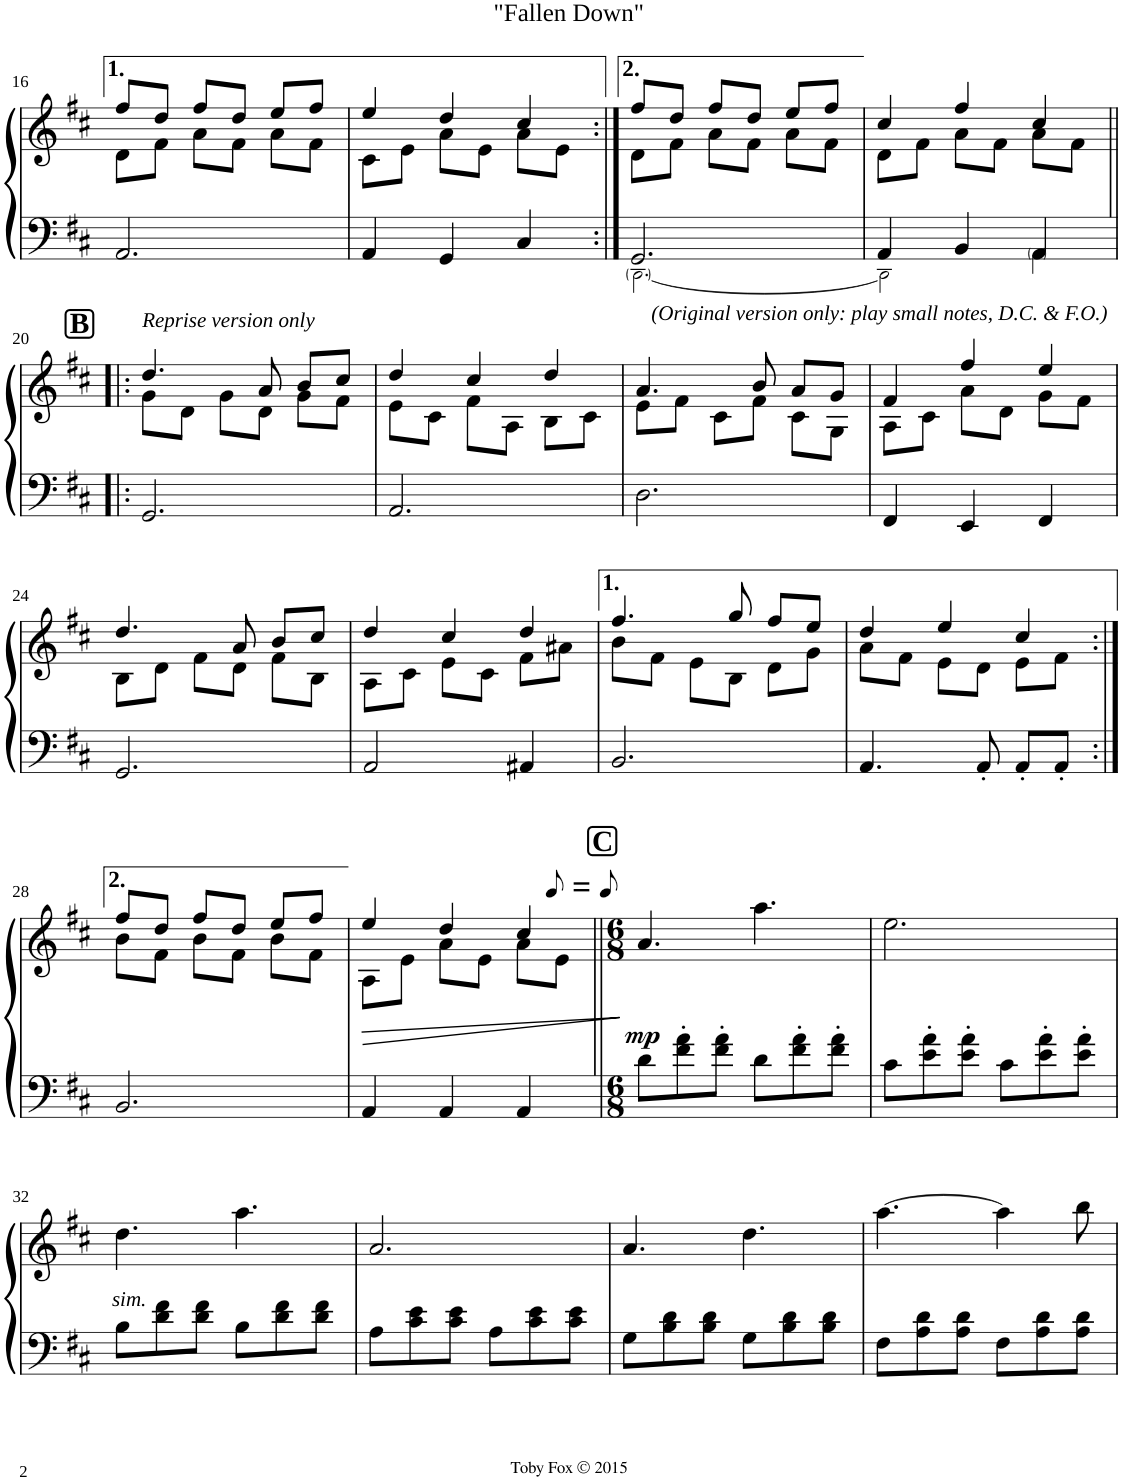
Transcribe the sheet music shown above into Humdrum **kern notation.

**kern	**kern	**dynam
*part1	*part1	*part1
*staff2	*staff1	*staff1/2
*I"Piano	*	*
*I'Pno	*	*
!!LO:PB:g=z
*clefF4	*clefG2	*
*k[f#c#]	*k[f#c#]	*
*M3/4	*M3/4	*
=16	=16	=16
*	*^	*
2.AA/	8ff#/L	8d\L	.
.	8dd/J	8f#\J	.
.	8ff#/L	8a\L	.
.	8dd/J	8f#\J	.
.	8ee/L	8a\L	.
.	8ff#/J	8f#\J	.
=17	=17	=17	=17
4AA/	4ee/	8c#\L	.
.	.	8e\J	.
4GG/	4dd/	8a\L	.
.	.	8e\J	.
4C#/	4cc#/	8a\L	.
.	.	8e\J	.
=18:|!	=18:|!	=18:|!	=18:|!
*^	*	*	*
!LO:TX:b:i:t=(Original version only&colon; play small notes, D.C. & F.O.)	!	!	!	!
2.GG/	2.DD\	8ff#/L	8d\L	.
.	.	8dd/J	8f#\J	.
.	.	8ff#/L	8a\L	.
.	.	8dd/J	8f#\J	.
.	.	8ee/L	8a\L	.
.	.	8ff#/J	8f#\J	.
=19	=19	=19	=19	=19
4AA/	2DD!\]	4cc#/	8d\L	.
.	.	.	8f#\J	.
4BB/	.	4ff#/	8a\L	.
.	.	.	8f#\J	.
4AA/	4AA\	4cc#/	8a\L	.
.	.	.	8f#\J	.
*v	*v	*	*	*
!!LO:LB:g=z	!!
!!LO:REH:place=s1:a:B:cj:fs=14:t=B	!!
=20!|:	=20!|:	=20!|:	=20!|:
!	!LO:TX:a:i:t=Reprise version only	!	!
2.GG/	4.dd/	8g\L	.
.	.	8d\J	.
.	.	8g\L	.
.	8a/	8d\J	.
.	8b/L	8g\L	.
.	8cc#/J	8f#\J	.
=21	=21	=21	=21
2.AA/	4dd/	8e\L	.
.	.	8c#\J	.
.	4cc#/	8f#\L	.
.	.	8A\J	.
.	4dd/	8B\L	.
.	.	8c#\J	.
=22	=22	=22	=22
2.D\	4.a/	8e\L	.
.	.	8f#\J	.
.	.	8c#\L	.
.	8b/	8f#\J	.
.	8a/L	8c#\L	.
.	8g/J	8G\J	.
=23	=23	=23	=23
4FF#/	4f#/	8A\L	.
.	.	8c#\J	.
4EE/	4ff#/	8a\L	.
.	.	8d\J	.
4FF#/	4ee/	8g\L	.
.	.	8f#\J	.
!!LO:LB:g=z	!!
=24	=24	=24	=24
2.GG/	4.dd/	8B\L	.
.	.	8d\J	.
.	.	8f#\L	.
.	8a/	8d\J	.
.	8b/L	8f#\L	.
.	8cc#/J	8B\J	.
=25	=25	=25	=25
2AA/	4dd/	8A\L	.
.	.	8c#\J	.
.	4cc#/	8e\L	.
.	.	8c#\J	.
4AA#X/	4dd/	8f#\L	.
.	.	8a#X\J	.
=26	=26	=26	=26
2.BB/	4.ff#/	8b\L	.
.	.	8f#\J	.
.	.	8e\L	.
.	8gg/	8B\J	.
.	8ff#/L	8d\L	.
.	8ee/J	8g\J	.
=27	=27	=27	=27
4.AA/	4dd/	8a\L	.
.	.	8f#\J	.
.	4ee/	8e\L	.
8AA'/	.	8d\J	.
8AA'/L	4cc#/	8e\L	.
8AA'/J	.	8f#\J	.
!!LO:LB:g=z	!!
=28:|!	=28:|!	=28:|!	=28:|!
2.BB/	8ff#/L	8b\L	.
.	8dd/J	8f#\J	.
.	8ff#/L	8b\L	.
.	8dd/J	8f#\J	.
.	8ee/L	8b\L	.
.	8ff#/J	8f#\J	.
=29	=29	=29	=29
!	!	!	!LO:HP:b
4AA/	4ee/	8A\L	>
.	.	8e\J	.
4AA/	4dd/	8a\L	.
.	.	8e\J	.
4AA/	4cc#/	8a\L	.
.	.	8e\J	.
*	*v	*v	*
.	.	]
=30||	=30||	=30||
!!LO:REH:place=s1:a:B:cj:fs=14:t=C
*M6/8	*M6/8	*
!	!	!LO:DY:b
8d\L	4.a/	mp
8f#\' 8a\'	.	.
8f#\' 8a\'J	.	.
8d\L	4.aa\	.
8f#\' 8a\'	.	.
8f#\' 8a\'J	.	.
=31	=31	=31
8c#\L	2.ee\	.
8e\' 8a\'	.	.
8e\' 8a\'J	.	.
8c#\L	.	.
8e\' 8a\'	.	.
8e\' 8a\'J	.	.
!!LO:LB:g=z
=32	=32	=32
!LO:TX:a:i:t=sim.	!	!
8B\L	4.dd\	.
8d\' 8f#\'	.	.
8d\' 8f#\'J	.	.
8B\L	4.aa\	.
8d\' 8f#\'	.	.
8d\' 8f#\'J	.	.
=33	=33	=33
8A\L	2.a/	.
8c#\' 8e\'	.	.
8c#\' 8e\'J	.	.
8A\L	.	.
8c#\' 8e\'	.	.
8c#\' 8e\'J	.	.
=34	=34	=34
8G\L	4.a/	.
8B\' 8d\'	.	.
8B\' 8d\'J	.	.
8G\L	4.dd\	.
8B\' 8d\'	.	.
8B\' 8d\'J	.	.
=35	=35	=35
8F#\L	[4.aa\	.
8A\' 8d\'	.	.
8A\' 8d\'J	.	.
8F#\L	4aa\]	.
8A\' 8d\'	.	.
8A\' 8d\'J	8bb\	.
=	=	=
*-	*-	*-
